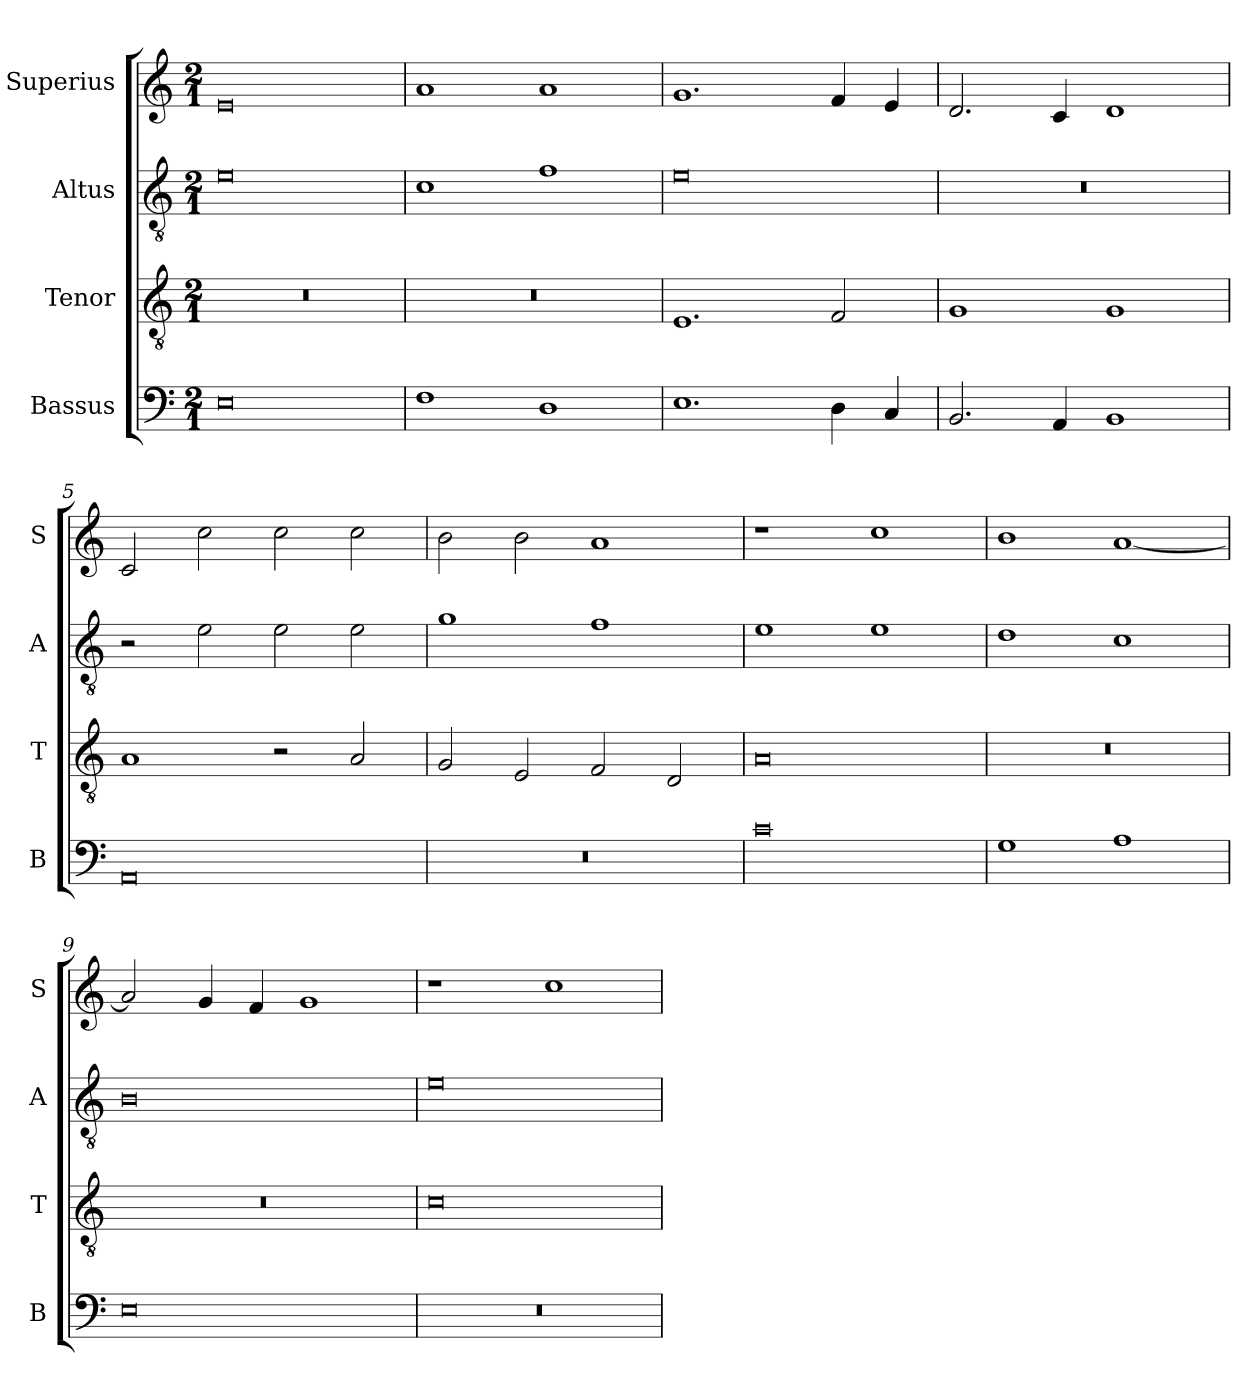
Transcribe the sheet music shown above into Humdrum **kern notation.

**kern	**kern	**kern	**kern
*part4	*part3	*part2	*part1
*staff4	*staff3	*staff2	*staff1
*I"Bassus	*I"Tenor	*I"Altus	*I"Superius
*I'B	*I'T	*I'A	*I'S
*clefF4	*clefGv2	*clefGv2	*clefG2
*k[]	*k[]	*k[]	*k[]
*M2/1	*M2/1	*M2/1	*M2/1
=1	=1	=1	=1
0E	0r	0e	0e
=2	=2	=2	=2
1F	0r	1c	1a
1D	.	1f	1a
=3	=3	=3	=3
1.E	1.E	0e	1.g
4D\	2F/	.	4f/
4C/	.	.	4e/
=4	=4	=4	=4
2.BB/	1G	0r	2.d/
4AA/	.	.	4c/
1BB	1G	.	1d
=5	=5	=5	=5
0AA	1A	2r	2c/
.	.	2e\	2cc\
.	2r	2e\	2cc\
.	2A/	2e\	2cc\
=6	=6	=6	=6
0r	2G/	1g	2b\
.	2E/	.	2b\
.	2F/	1f	1a
.	2D/	.	.
=7	=7	=7	=7
0c	0A	1e	1r
.	.	1e	1cc
=8	=8	=8	=8
1G	0r	1d	1b
1A	.	1c	[1a
=9	=9	=9	=9
0E	0r	0B	2a/]
.	.	.	4g/
.	.	.	4f/
.	.	.	1g
=10	=10	=10	=10
0r	0c	0e	1r
.	.	.	1cc
=	=	=	=
*-	*-	*-	*-
